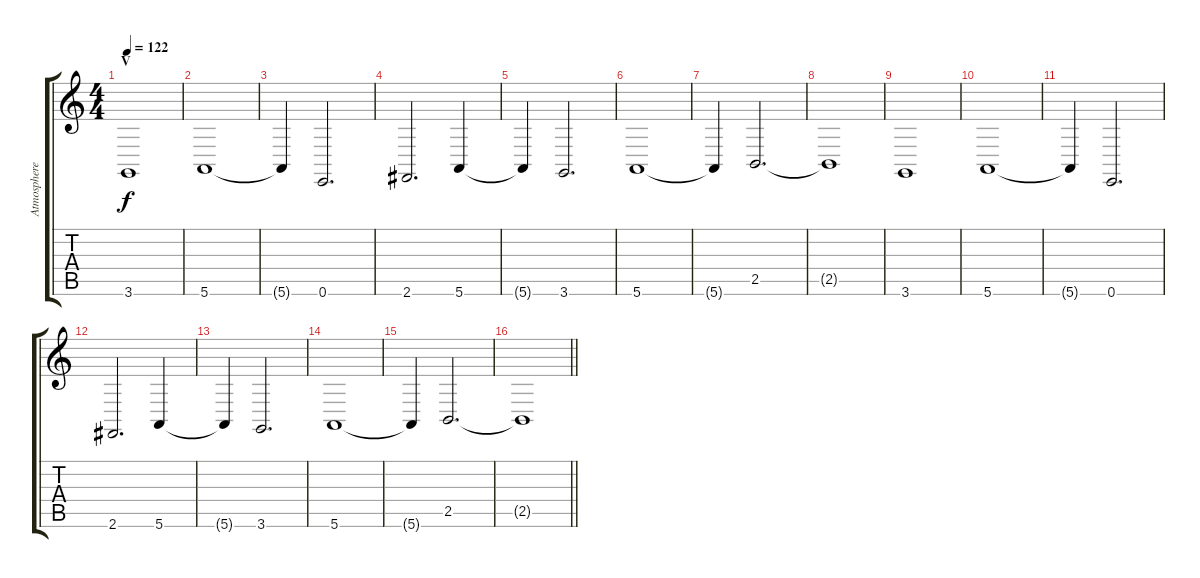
\track ("Atmosphere" "Atmosphere") {instrument seashore}
\staff {score tabs}
\tuning (E4 B3 G3 D3 A2 E2) {hide}
\ts (4 4)
\section ("" "V")
\tempo 122
\clef g2
\ks c
3.6.1{dy f} |
5.6.1 |
5.6{t}.4 0.6.2{d} |
2.6.2{d} 5.6.4 |
5.6{t}.4 3.6.2{d} |
5.6.1 |
5.6{t}.4 2.5.2{d} |
2.5{t}.1 |
3.6.1 |
5.6.1 |
5.6{t}.4 0.6.2{d} |
2.6.2{d} 5.6.4 |
5.6{t}.4 3.6.2{d} |
5.6.1 |
5.6{t}.4 2.5.2{d} |
\barLineRight lightlight
2.5{t}.1
